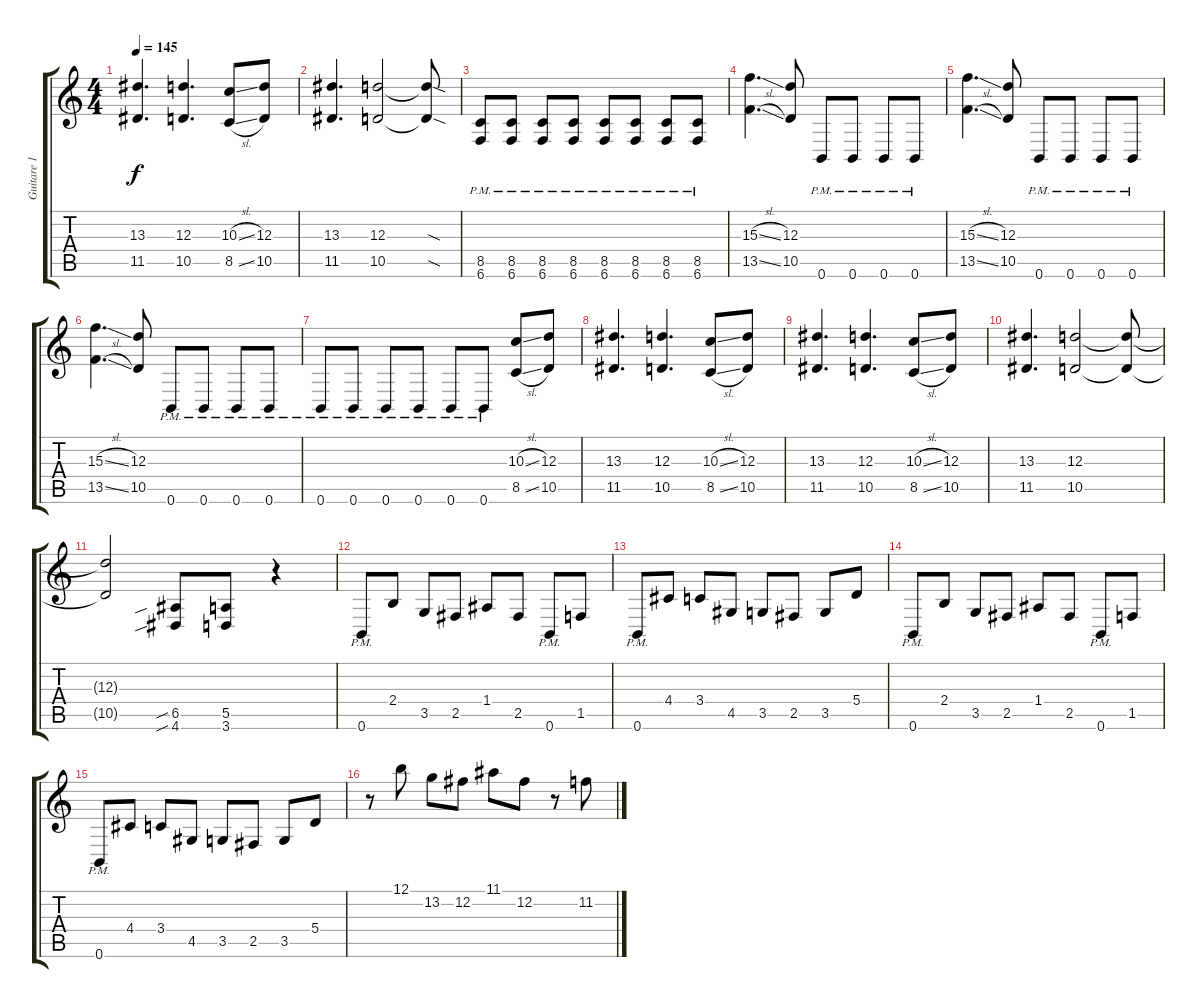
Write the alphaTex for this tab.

\track ("Guitare 1" "Guitare 1") {instrument distortionguitar}
\staff {score tabs}
\tuning (B3 Gb3 D3 A2 E2 B1) {hide}
\ts (4 4)
\tempo 145
\clef g2
\ks c
(13.3 11.5).4{d dy f} (12.3 10.5).4{d} (10.3{sl} 8.5{sl}).8 (12.3 10.5).8 |
(13.3 11.5).4{d} (12.3 10.5).2 (12.3{sod t} 10.5{sod t}).8 |
(8.5{pm} 6.6{pm}).8 (8.5{pm} 6.6{pm}).8 (8.5{pm} 6.6{pm}).8 (8.5{pm} 6.6{pm}).8 (8.5{pm} 6.6{pm}).8 (8.5{pm} 6.6{pm}).8 (8.5{pm} 6.6{pm}).8 (8.5{pm} 6.6{pm}).8 |
(15.3{sl} 13.5{sl}).4{d} (12.3 10.5).8 0.6{pm}.8 0.6{pm}.8 0.6{pm}.8 0.6{pm}.8 |
(15.3{sl} 13.5{sl}).4{d} (12.3 10.5).8 0.6{pm}.8 0.6{pm}.8 0.6{pm}.8 0.6{pm}.8 |
(15.3{sl} 13.5{sl}).4{d} (12.3 10.5).8 0.6{pm}.8 0.6{pm}.8 0.6{pm}.8 0.6{pm}.8 |
0.6{pm}.8 0.6{pm}.8 0.6{pm}.8 0.6{pm}.8 0.6{pm}.8 0.6{pm}.8 (10.3{sl} 8.5{sl}).8 (12.3 10.5).8 |
(13.3 11.5).4{d} (12.3 10.5).4{d} (10.3{sl} 8.5{sl}).8 (12.3 10.5).8 |
(13.3 11.5).4{d} (12.3 10.5).4{d} (10.3{sl} 8.5{sl}).8 (12.3 10.5).8 |
(13.3 11.5).4{d} (12.3 10.5).2 (12.3{t} 10.5{t}).8 |
(12.3{t} 10.5{t}).2 (6.5{sib} 4.6{sib}).8 (5.5 3.6).8 r.4 |
0.6{pm}.8 2.4.8 3.5.8 2.5.8 1.4.8 2.5.8 0.6{pm}.8 1.5.8 |
0.6{pm}.8 4.4.8 3.4.8 4.5.8 3.5.8 2.5.8 3.5.8 5.4.8 |
0.6{pm}.8 2.4.8 3.5.8 2.5.8 1.4.8 2.5.8 0.6{pm}.8 1.5.8 |
0.6{pm}.8 4.4.8 3.4.8 4.5.8 3.5.8 2.5.8 3.5.8 5.4.8 |
r.8 12.1.8 13.2.8 12.2.8 11.1.8 12.2.8 r.8 11.2.8
